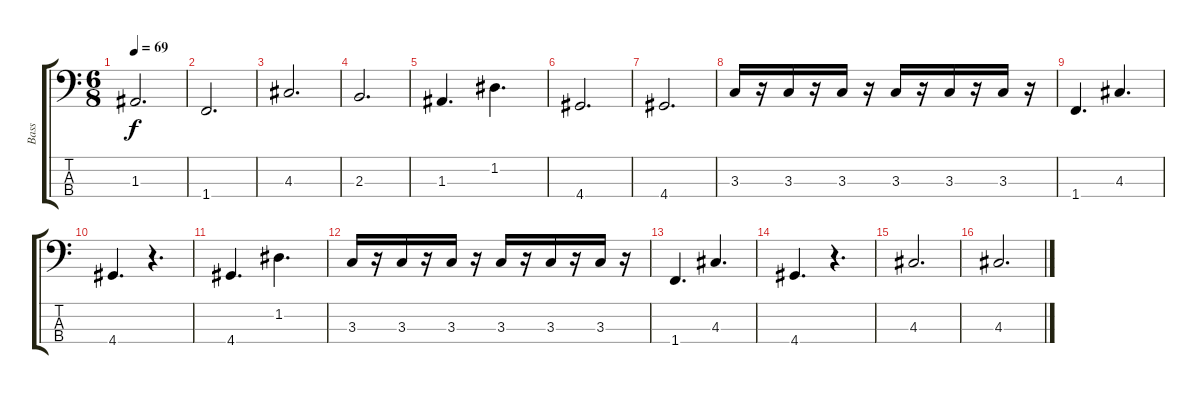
\track ("Bass" "Bass") {instrument electricbassfinger}
\staff {score tabs}
\tuning (G2 D2 A1 E1) {hide}
\ts (6 8)
\tempo 69
\clef f4
\ks c
1.3.2{d dy f} |
1.4.2{d} |
4.3.2{d} |
2.3.2{d} |
1.3.4{d} 1.2.4{d} |
4.4.2{d} |
4.4.2{d} |
3.3.16 r.16 3.3.16 r.16 3.3.16 r.16 3.3.16 r.16 3.3.16 r.16 3.3.16 r.16 |
1.4.4{d} 4.3.4{d} |
4.4.4{d} r.4{d} |
4.4.4{d} 1.2.4{d} |
3.3.16 r.16 3.3.16 r.16 3.3.16 r.16 3.3.16 r.16 3.3.16 r.16 3.3.16 r.16 |
1.4.4{d} 4.3.4{d} |
4.4.4{d} r.4{d} |
4.3.2{d} |
4.3.2{d}
